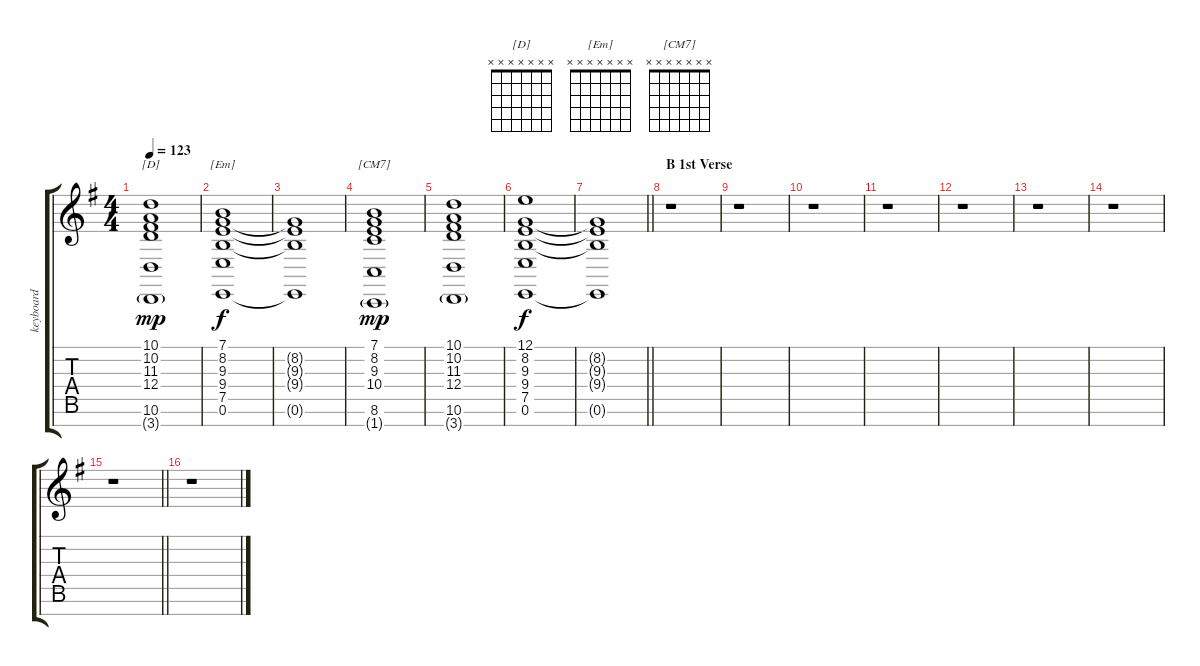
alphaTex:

\track ("keyboard" "keyboard") {instrument synthstrings1}
\staff {score tabs}
\tuning (E4 B3 G3 D3 A2 E2 B1) {hide}
\chord ("[D]" x x x x x x x)
\chord ("[Em]" x x x x x x x)
\chord ("[CM7]" x x x x x x x)
\ts (4 4)
\tempo 123
\clef g2
\ks g
(10.1 10.2 11.3 12.4 10.6 3.7{g}).1{ch "[D]" dy mp} |
(7.1 8.2 9.3 9.4 7.5 0.6).1{ch "[Em]" dy f} |
(8.2{t} 9.3{t} 9.4{t} 0.6{t}).1 |
(7.1 8.2 9.3 10.4 8.6 1.7{g}).1{ch "[CM7]" dy mp} |
(10.1 10.2 11.3 12.4 10.6 3.7{g}).1 |
(12.1 8.2 9.3 9.4 7.5 0.6).1{dy f} |
\barLineRight lightlight
(8.2{t} 9.3{t} 9.4{t} 0.6{t}).1 |
\section ("" "B 1st Verse")
r.1 |
r.1 |
r.1 |
r.1 |
r.1 |
r.1 |
r.1 |
\barLineRight lightlight
r.1 |
r.1
